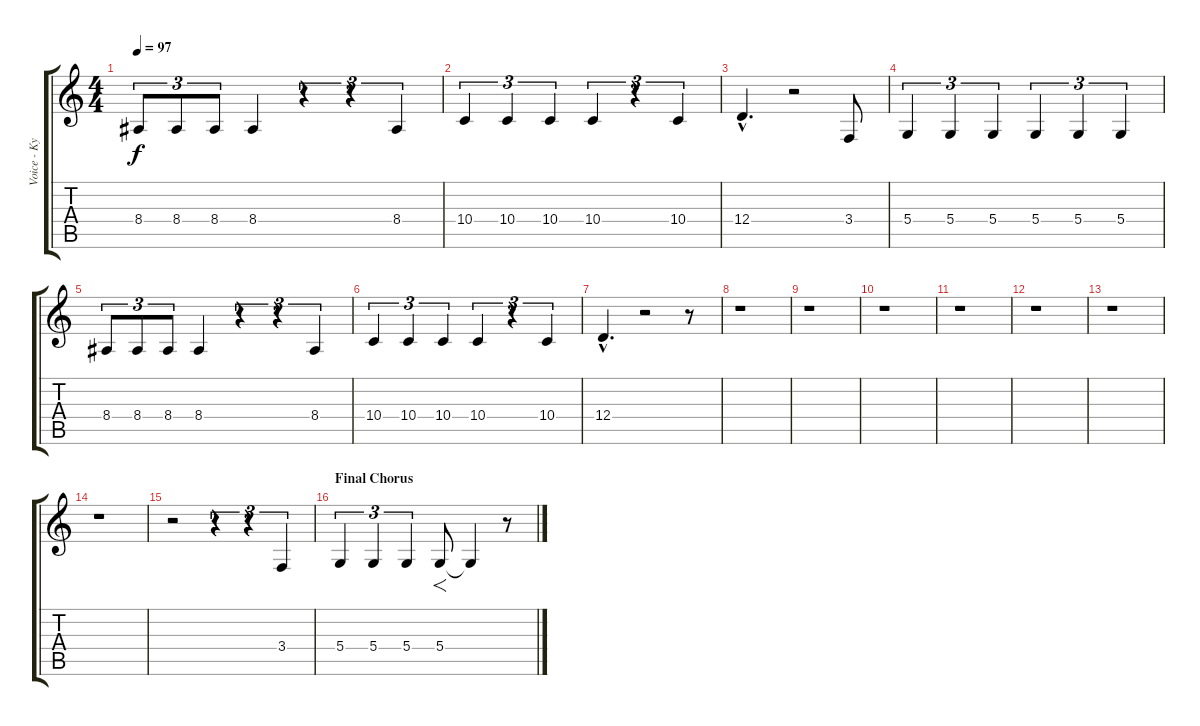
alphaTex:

\track ("Voice - Kylie Minogue" "Voice - Ky") {instrument flute}
\staff {score tabs}
\tuning (E4 B3 G3 D3 A2 E2) {hide}
\ts (4 4)
\tempo 97
\clef g2
\ks c
8.4.8{tu (3 2) dy f} 8.4.8{tu (3 2)} 8.4.8{tu (3 2)} 8.4.4 r.4{tu (3 2)} r.4{tu (3 2)} 8.4.4{tu (3 2)} |
10.4.4{tu (3 2)} 10.4.4{tu (3 2)} 10.4.4{tu (3 2)} 10.4.4{tu (3 2)} r.4{tu (3 2)} 10.4.4{tu (3 2)} |
12.4{hac}.4{d} r.2 3.4.8 |
5.4.4{tu (3 2)} 5.4.4{tu (3 2)} 5.4.4{tu (3 2)} 5.4.4{tu (3 2)} 5.4.4{tu (3 2)} 5.4.4{tu (3 2)} |
8.4.8{tu (3 2)} 8.4.8{tu (3 2)} 8.4.8{tu (3 2)} 8.4.4 r.4{tu (3 2)} r.4{tu (3 2)} 8.4.4{tu (3 2)} |
10.4.4{tu (3 2)} 10.4.4{tu (3 2)} 10.4.4{tu (3 2)} 10.4.4{tu (3 2)} r.4{tu (3 2)} 10.4.4{tu (3 2)} |
12.4{hac}.4{d} r.2 r.8 |
r.1 |
r.1 |
r.1 |
r.1 |
r.1 |
r.1 |
r.1 |
r.2 r.4{tu (3 2)} r.4{tu (3 2)} 3.4.4{tu (3 2)} |
\section ("" "Final Chorus")
5.4.4{tu (3 2)} 5.4.4{tu (3 2)} 5.4.4{tu (3 2)} 5.4.8{f} 5.4{t}.4 r.8
